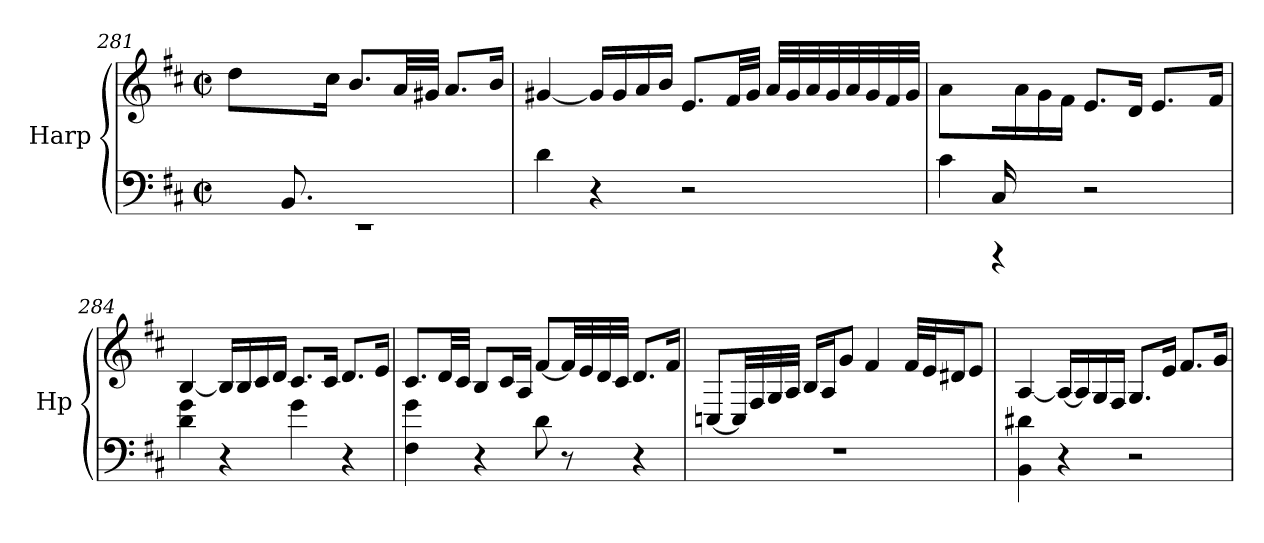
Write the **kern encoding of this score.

**kern	**kern
*part1	*part1
*staff2	*staff1
*I"Harp	*
*I'Hp	*
!!LO:LB:g=z
*clefF4	*clefG2
*k[f#c#]	*k[f#c#]
*M4/4	*M4/4
*met(c|)	*met(c|)
=281	=281
*^	*
4ryy	1r	4dd\
8.BB/L	.	8.ryy
2ryy	.	16cc#\Jk
.	.	8.b/L
.	.	32a/LL
.	.	32g#X/JJJ
.	.	8.a/L
16ryy	.	16b/Jk
*v	*v	*
=282	=282
4d\	[4g#X/
4r	16g#/LL]
.	16g#/
.	16a/
.	16b/JJ
2r	8.e/L
.	32f#/LL
.	32g#/JJJ
.	32a/LLL
.	32g#/
.	32a/
.	32g#/
.	32a/
.	32g#/
.	32f#/
.	32g#/JJJ
=283	=283
*^	*
4ryy	4c#\	4a/
16C#/LL	4rFFF	16ryy
2ryy	.	16a\
.	.	16g\
.	.	16f#\JJ
.	2r	8.e/L
.	.	16d/Jk
.	.	8.e/L
8.ryy	.	.
.	.	16f#/Jk
*v	*v	*
!!LO:PB:g=z
=284	=284
4d\ 4g\	[4B/
4r	16B/LL]
.	16B/
.	16c#/
.	16d/JJ
4g\	8.c#/L
.	16c#/Jk
4r	8.d/L
.	16e/Jk
=285	=285
4F#\ 4g\	8.c#/L
.	32d/LL
.	32c#/JJJ
4r	8B/L
.	16c#/L
.	16A/JJ
8d\	[8f#/L
8r	32f#/LL]
.	32e/
.	32d/
.	32c#/JJJ
4r	8.d/L
.	16f#/Jk
=286	=286
1r	[8Cn/L
.	32C/LL]
.	32F#/
.	32G/
.	32A/JJJ
.	16B/LL
.	16A/J
.	8g/J
.	4f#/
.	32f#/LLL
.	32e/J
.	16d#X/J
.	8e/J
!!LO:LB:g=z
=287	=287
4BB\ 4d#X\	[4A/
4r	16A/LL_
.	16A/]
.	16G/
.	16F#/JJ
2r	8.G/L
.	16e/Jk
.	8.f#/L
.	16g/Jk
=	=
*-	*-
